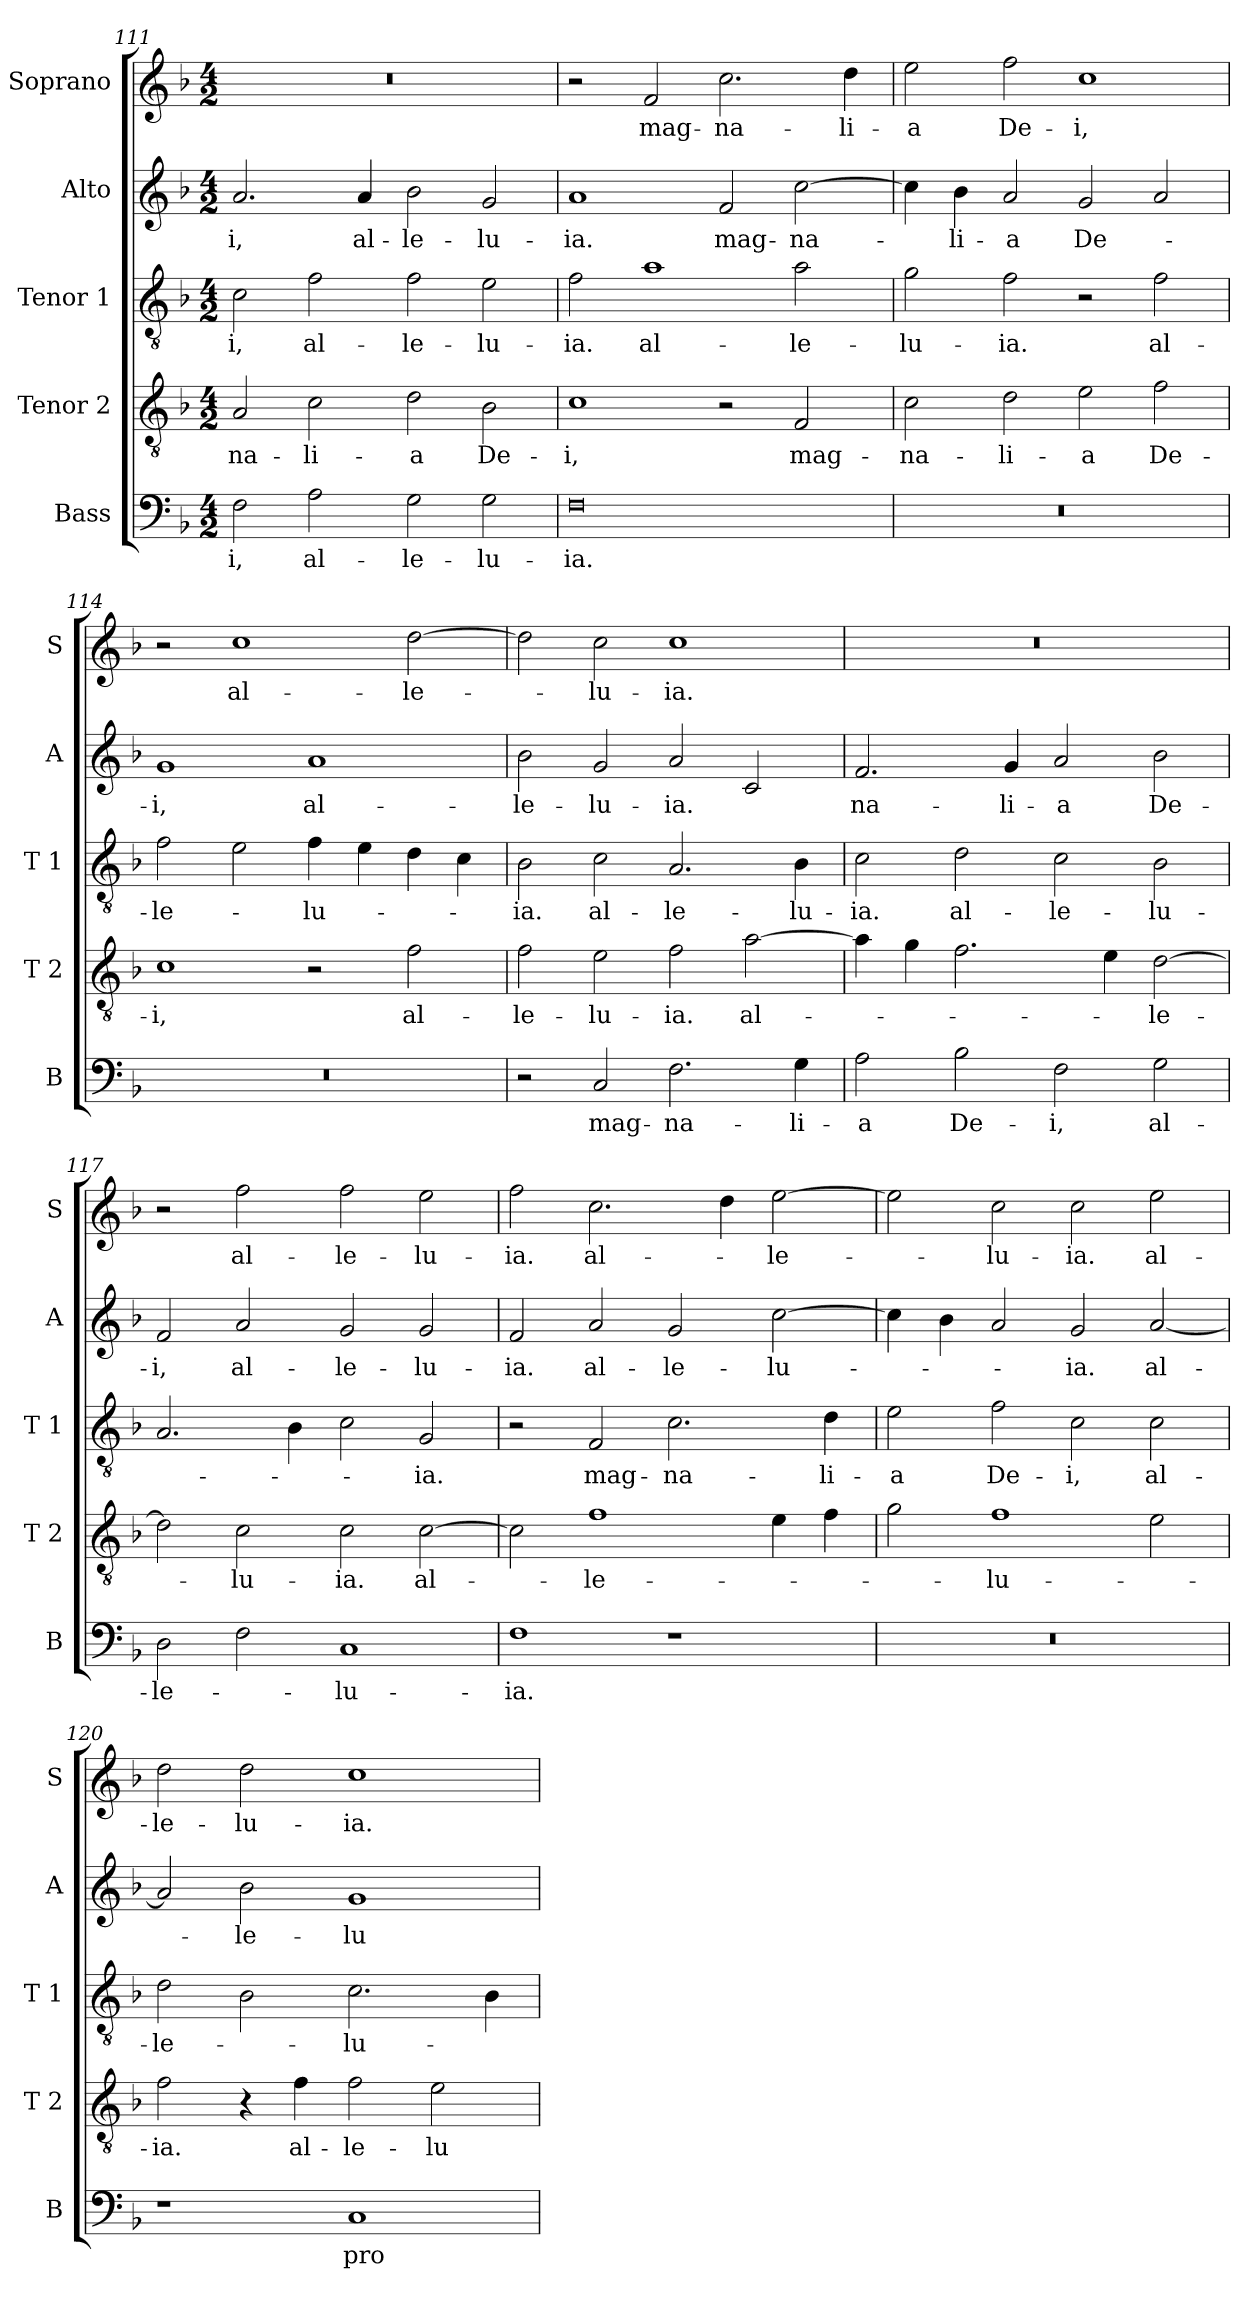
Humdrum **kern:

**kern	**text	**kern	**text	**kern	**text	**kern	**text	**kern	**text
*part5	*part5	*part4	*part4	*part3	*part3	*part2	*part2	*part1	*part1
*staff5	*staff5	*staff4	*staff4	*staff3	*staff3	*staff2	*staff2	*staff1	*staff1
*I"Bass	*	*I"Tenor 2	*	*I"Tenor 1	*	*I"Alto	*	*I"Soprano	*
*I'B	*	*I'T 2	*	*I'T 1	*	*I'A	*	*I'S	*
*clefF4	*	*clefGv2	*	*clefGv2	*	*clefG2	*	*clefG2	*
*k[b-]	*	*k[b-]	*	*k[b-]	*	*k[b-]	*	*k[b-]	*
*F:	*	*F:	*	*F:	*	*F:	*	*F:	*
*M4/2	*	*M4/2	*	*M4/2	*	*M4/2	*	*M4/2	*
=111	=111	=111	=111	=111	=111	=111	=111	=111	=111
!	!LO:LY:b	!	!LO:LY:b	!	!LO:LY:b	!	!LO:LY:b	!	!
2F\	-i,	2A/	-na-	2c\	-i,	2.a/	-i,	0r	.
!	!LO:LY:b	!	!LO:LY:b	!	!LO:LY:b	!	!	!	!
2A\	al-	2c\	-li-	2f\	al-	.	.	.	.
!	!	!	!	!	!	!	!LO:LY:b	!	!
.	.	.	.	.	.	4a/	al-	.	.
!	!LO:LY:b	!	!LO:LY:b	!	!LO:LY:b	!	!LO:LY:b	!	!
2G\	-le-	2d\	-a	2f\	-le-	2b-\	-le-	.	.
!	!LO:LY:b	!	!LO:LY:b	!	!LO:LY:b	!	!LO:LY:b	!	!
2G\	-lu-	2B-\	De-	2e\	-lu-	2g/	-lu-	.	.
=112	=112	=112	=112	=112	=112	=112	=112	=112	=112
!	!LO:LY:b	!	!LO:LY:b	!	!LO:LY:b	!	!LO:LY:b	!	!
0F	-ia.	1c	-i,	2f\	-ia.	1a	-ia.	2r	.
!	!	!	!	!	!LO:LY:b	!	!	!	!LO:LY:b
.	.	.	.	1a	al-	.	.	2f/	mag-
!	!	!	!	!	!	!	!LO:LY:b	!	!LO:LY:b
.	.	2r	.	.	.	2f/	mag-	2.cc\	-na-
!	!	!	!LO:LY:b	!	!LO:LY:b	!	!LO:LY:b	!	!
.	.	2F/	mag-	2a\	-le-	[2cc\	-na-	.	.
!	!	!	!	!	!	!	!	!	!LO:LY:b
.	.	.	.	.	.	.	.	4dd\	-li-
=113	=113	=113	=113	=113	=113	=113	=113	=113	=113
!	!	!	!LO:LY:b	!	!LO:LY:b	!	!	!	!LO:LY:b
0r	.	2c\	-na-	2g\	-lu-	4cc\]	.	2ee\	-a
!	!	!	!	!	!	!	!LO:LY:b	!	!
.	.	.	.	.	.	4b-\	-li-	.	.
!	!	!	!LO:LY:b	!	!LO:LY:b	!	!LO:LY:b	!	!LO:LY:b
.	.	2d\	-li-	2f\	-ia.	2a/	-a	2ff\	De-
!	!	!	!LO:LY:b	!	!	!	!LO:LY:b	!	!LO:LY:b
.	.	2e\	-a	2r	.	2g/	De-	1cc	-i,
!	!	!	!LO:LY:b	!	!LO:LY:b	!	!	!	!
.	.	2f\	De-	2f\	al-	2a/	.	.	.
=114	=114	=114	=114	=114	=114	=114	=114	=114	=114
!	!	!	!LO:LY:b	!	!LO:LY:b	!	!LO:LY:b	!	!
0r	.	1c	-i,	2f\	-le-	1g	-i,	2r	.
!	!	!	!	!	!	!	!	!	!LO:LY:b
.	.	.	.	2e\	.	.	.	1cc	al-
!	!	!	!	!	!LO:LY:b	!	!LO:LY:b	!	!
.	.	2r	.	4f\	-lu-	1a	al-	.	.
.	.	.	.	4e\	.	.	.	.	.
!	!	!	!LO:LY:b	!	!	!	!	!	!LO:LY:b
.	.	2f\	al-	4d\	.	.	.	[2dd\	-le-
.	.	.	.	4c\	.	.	.	.	.
!!LO:LB:g=z
=115	=115	=115	=115	=115	=115	=115	=115	=115	=115
!	!	!	!LO:LY:b	!	!LO:LY:b	!	!LO:LY:b	!	!
2r	.	2f\	-le-	2B-\	-ia.	2b-\	-le-	2dd\]	.
!	!LO:LY:b	!	!LO:LY:b	!	!LO:LY:b	!	!LO:LY:b	!	!LO:LY:b
2C/	mag-	2e\	-lu-	2c\	al-	2g/	-lu-	2cc\	-lu-
!	!LO:LY:b	!	!LO:LY:b	!	!LO:LY:b	!	!LO:LY:b	!	!LO:LY:b
2.F\	-na-	2f\	-ia.	2.A/	-le-	2a/	-ia.	1cc	-ia.
!	!	!	!LO:LY:b	!	!	!	!	!	!
.	.	[2a\	al-	.	.	2c/	.	.	.
!	!LO:LY:b	!	!	!	!LO:LY:b	!	!	!	!
4G\	-li-	.	.	4B-\	-lu-	.	.	.	.
=116	=116	=116	=116	=116	=116	=116	=116	=116	=116
!	!LO:LY:b	!	!	!	!LO:LY:b	!	!LO:LY:b	!	!
2A\	-a	4a\]	.	2c\	-ia.	2.f/	na-	0r	.
.	.	4g\	.	.	.	.	.	.	.
!	!LO:LY:b	!	!	!	!LO:LY:b	!	!	!	!
2B-\	De-	2.f\	.	2d\	al-	.	.	.	.
!	!	!	!	!	!	!	!LO:LY:b	!	!
.	.	.	.	.	.	4g/	-li-	.	.
!	!LO:LY:b	!	!	!	!LO:LY:b	!	!LO:LY:b	!	!
2F\	-i,	.	.	2c\	-le-	2a/	-a	.	.
.	.	4e\	.	.	.	.	.	.	.
!	!LO:LY:b	!	!LO:LY:b	!	!LO:LY:b	!	!LO:LY:b	!	!
2G\	al-	[2d\	-le-	2B-\	-lu-	2b-\	De-	.	.
=117	=117	=117	=117	=117	=117	=117	=117	=117	=117
!	!LO:LY:b	!	!	!	!	!	!LO:LY:b	!	!
2D\	-le-	2d\]	.	2.A/	.	2f/	-i,	2r	.
!	!	!	!LO:LY:b	!	!	!	!LO:LY:b	!	!LO:LY:b
2F\	.	2c\	-lu-	.	.	2a/	al-	2ff\	al-
.	.	.	.	4B-\	.	.	.	.	.
!	!LO:LY:b	!	!LO:LY:b	!	!	!	!LO:LY:b	!	!LO:LY:b
1C	-lu-	2c\	-ia.	2c\	.	2g/	-le-	2ff\	-le-
!	!	!	!LO:LY:b	!	!LO:LY:b	!	!LO:LY:b	!	!LO:LY:b
.	.	[2c\	al-	2G/	-ia.	2g/	-lu-	2ee\	-lu-
=118	=118	=118	=118	=118	=118	=118	=118	=118	=118
!	!LO:LY:b	!	!	!	!	!	!LO:LY:b	!	!LO:LY:b
1F	-ia.	2c\]	.	2r	.	2f/	-ia.	2ff\	-ia.
!	!	!	!LO:LY:b	!	!LO:LY:b	!	!LO:LY:b	!	!LO:LY:b
.	.	1f	-le-	2F/	mag-	2a/	al-	2.cc\	al-
!	!	!	!	!	!LO:LY:b	!	!LO:LY:b	!	!
1r	.	.	.	2.c\	-na-	2g/	-le-	.	.
.	.	.	.	.	.	.	.	4dd\	.
!	!	!	!	!	!	!	!LO:LY:b	!	!LO:LY:b
.	.	4e\	.	.	.	[2cc\	-lu-	[2ee\	-le-
!	!	!	!	!	!LO:LY:b	!	!	!	!
.	.	4f\	.	4d\	-li-	.	.	.	.
=119	=119	=119	=119	=119	=119	=119	=119	=119	=119
!	!	!	!	!	!LO:LY:b	!	!	!	!
0r	.	2g\	.	2e\	-a	4cc\]	.	2ee\]	.
.	.	.	.	.	.	4b-\	.	.	.
!	!	!	!LO:LY:b	!	!LO:LY:b	!	!	!	!LO:LY:b
.	.	1f	-lu-	2f\	De-	2a/	.	2cc\	-lu-
!	!	!	!	!	!LO:LY:b	!	!LO:LY:b	!	!LO:LY:b
.	.	.	.	2c\	-i,	2g/	-ia.	2cc\	-ia.
!	!	!	!	!	!LO:LY:b	!	!LO:LY:b	!	!LO:LY:b
.	.	2e\	.	2c\	al-	[2a/	al-	2ee\	al-
=120	=120	=120	=120	=120	=120	=120	=120	=120	=120
!	!	!	!LO:LY:b	!	!LO:LY:b	!	!	!	!LO:LY:b
1r	.	2f\	-ia.	2d\	-le-	2a/]	.	2dd\	-le-
!	!	!	!	!	!	!	!LO:LY:b	!	!LO:LY:b
.	.	4r	.	2B-\	.	2b-\	-le-	2dd\	-lu-
!	!	!	!LO:LY:b	!	!	!	!	!	!
.	.	4f\	al-	.	.	.	.	.	.
!	!LO:LY:b	!	!LO:LY:b	!	!LO:LY:b	!	!LO:LY:b	!	!LO:LY:b
1C	pro-	2f\	-le-	2.c\	-lu-	1g	-lu-	1cc	-ia.
!	!	!	!LO:LY:b	!	!	!	!	!	!
.	.	2e\	-lu-	.	.	.	.	.	.
.	.	.	.	4B-\	.	.	.	.	.
=	=	=	=	=	=	=	=	=	=
*-	*-	*-	*-	*-	*-	*-	*-	*-	*-
